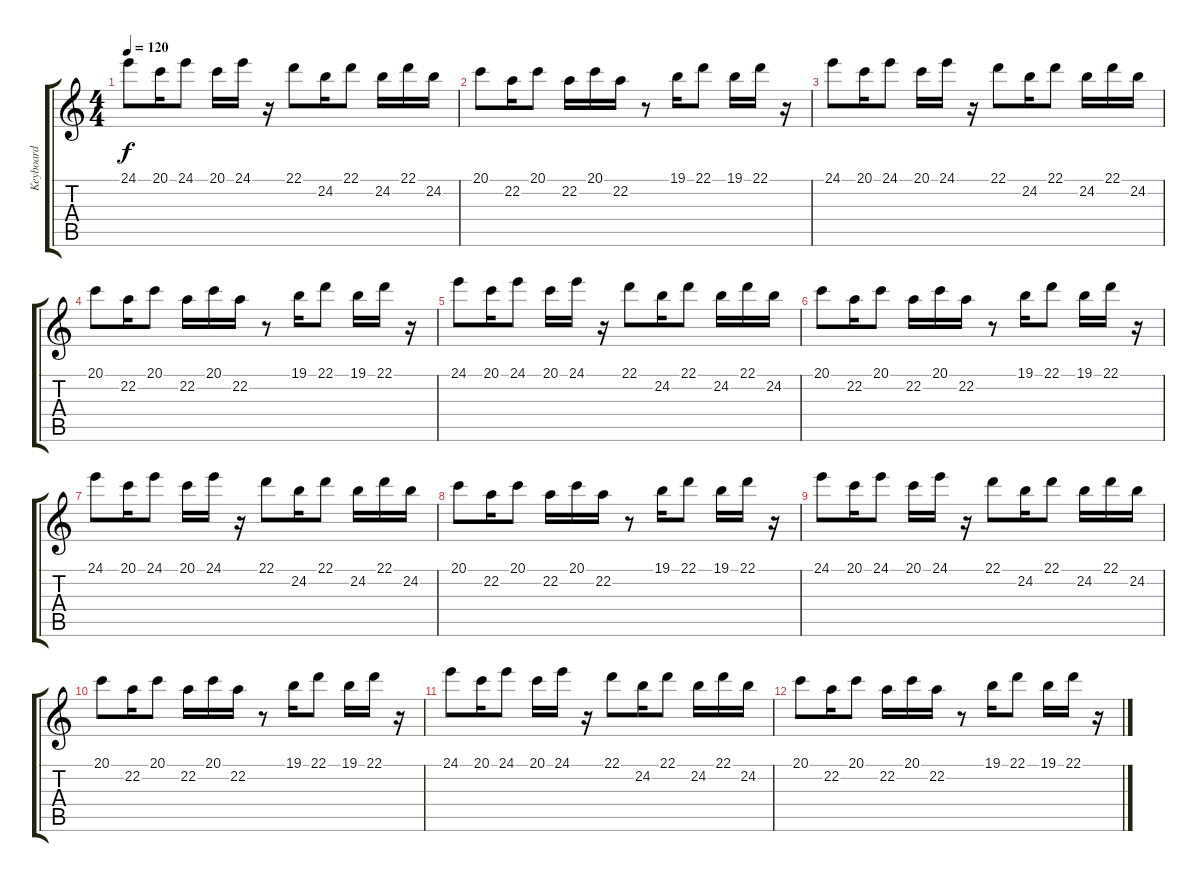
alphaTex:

\track ("Keyboard" "Keyboard") {instrument ocarina}
\staff {score tabs}
\tuning (E4 B3 G3 D3 A2 E2) {hide}
\ts (4 4)
\tempo 120
\clef g2
\ks c
24.1.8{dy f instrument ocarina} 20.1.16 24.1.8 20.1.16 24.1.16 r.16 22.1.8 24.2.16 22.1.8 24.2.16 22.1.16 24.2.16 |
20.1.8 22.2.16 20.1.8 22.2.16 20.1.16 22.2.16 r.8 19.1.16 22.1.8 19.1.16 22.1.16 r.16 |
24.1.8 20.1.16 24.1.8 20.1.16 24.1.16 r.16 22.1.8 24.2.16 22.1.8 24.2.16 22.1.16 24.2.16 |
20.1.8 22.2.16 20.1.8 22.2.16 20.1.16 22.2.16 r.8 19.1.16 22.1.8 19.1.16 22.1.16 r.16 |
24.1.8 20.1.16 24.1.8 20.1.16 24.1.16 r.16 22.1.8 24.2.16 22.1.8 24.2.16 22.1.16 24.2.16 |
20.1.8 22.2.16 20.1.8 22.2.16 20.1.16 22.2.16 r.8 19.1.16 22.1.8 19.1.16 22.1.16 r.16 |
24.1.8 20.1.16 24.1.8 20.1.16 24.1.16 r.16 22.1.8 24.2.16 22.1.8 24.2.16 22.1.16 24.2.16 |
20.1.8 22.2.16 20.1.8 22.2.16 20.1.16 22.2.16 r.8 19.1.16 22.1.8 19.1.16 22.1.16 r.16 |
24.1.8 20.1.16 24.1.8 20.1.16 24.1.16 r.16 22.1.8 24.2.16 22.1.8 24.2.16 22.1.16 24.2.16 |
20.1.8 22.2.16 20.1.8 22.2.16 20.1.16 22.2.16 r.8 19.1.16 22.1.8 19.1.16 22.1.16 r.16 |
24.1.8{volume 0} 20.1.16 24.1.8 20.1.16 24.1.16 r.16 22.1.8 24.2.16 22.1.8 24.2.16 22.1.16 24.2.16 |
20.1.8 22.2.16 20.1.8 22.2.16 20.1.16 22.2.16 r.8 19.1.16 22.1.8 19.1.16 22.1.16 r.16
